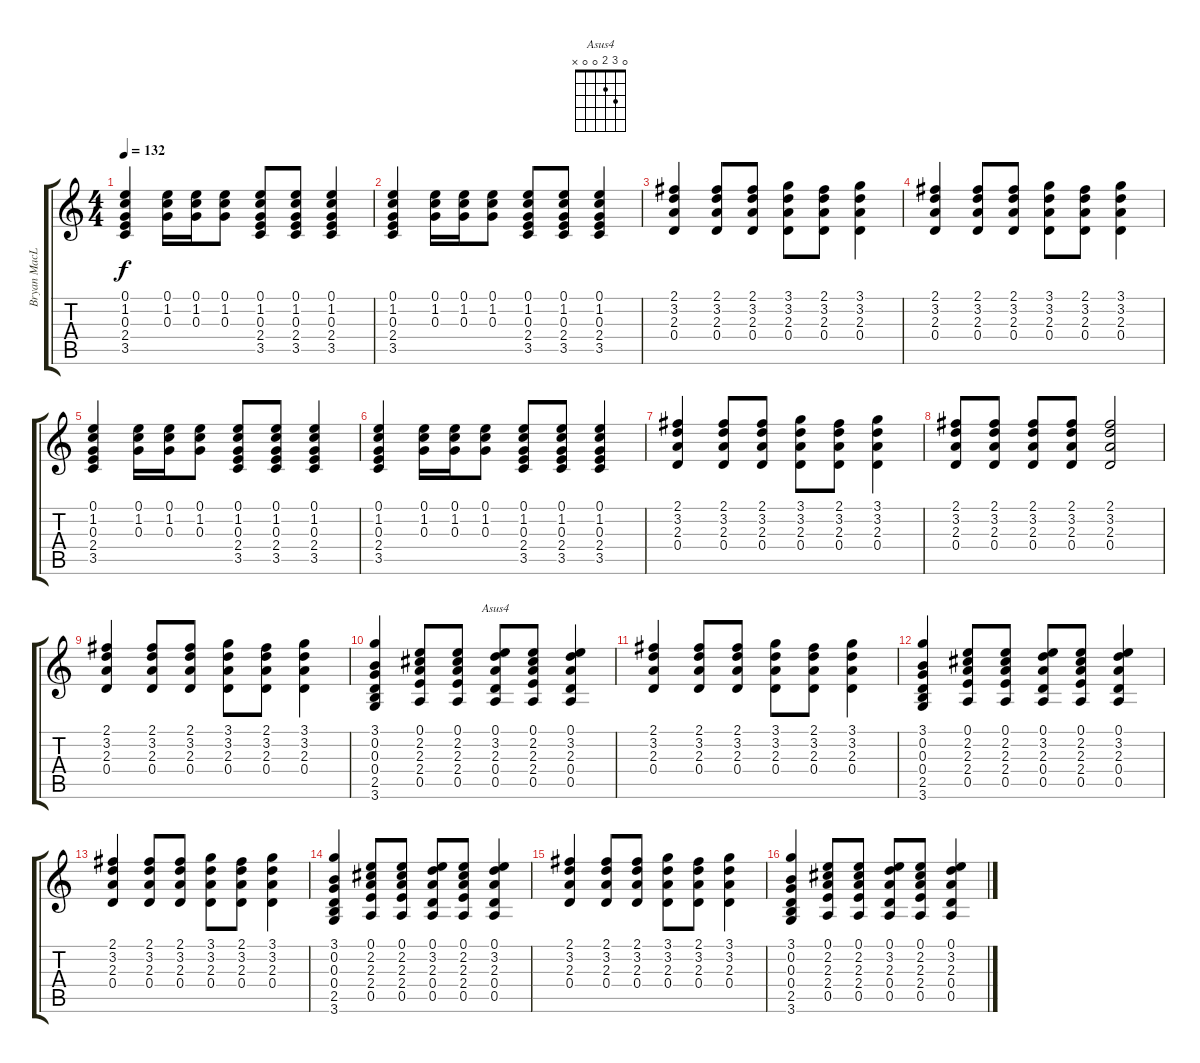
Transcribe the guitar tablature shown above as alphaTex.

\track ("Bryan MacLean (rhythm guitar)" "Bryan MacL") {instrument electricguitarclean}
\staff {score tabs}
\tuning (E4 B3 G3 D3 A2 E2) {hide}
\chord ("Asus4" 0 3 2 0 0 x)
\ts (4 4)
\tempo 132
\clef g2
\ks c
(0.1 1.2 0.3 2.4 3.5).4{dy f} (0.1 1.2 0.3).16 (0.1 1.2 0.3).16 (0.1 1.2 0.3).8 (0.1 1.2 0.3 2.4 3.5).8 (0.1 1.2 0.3 2.4 3.5).8 (0.1 1.2 0.3 2.4 3.5).4 |
(0.1 1.2 0.3 2.4 3.5).4 (0.1 1.2 0.3).16 (0.1 1.2 0.3).16 (0.1 1.2 0.3).8 (0.1 1.2 0.3 2.4 3.5).8 (0.1 1.2 0.3 2.4 3.5).8 (0.1 1.2 0.3 2.4 3.5).4 |
(2.1 3.2 2.3 0.4).4 (2.1 3.2 2.3 0.4).8 (2.1 3.2 2.3 0.4).8 (3.1 3.2 2.3 0.4).8 (2.1 3.2 2.3 0.4).8 (3.1 3.2 2.3 0.4).4 |
(2.1 3.2 2.3 0.4).4 (2.1 3.2 2.3 0.4).8 (2.1 3.2 2.3 0.4).8 (3.1 3.2 2.3 0.4).8 (2.1 3.2 2.3 0.4).8 (3.1 3.2 2.3 0.4).4 |
(0.1 1.2 0.3 2.4 3.5).4 (0.1 1.2 0.3).16 (0.1 1.2 0.3).16 (0.1 1.2 0.3).8 (0.1 1.2 0.3 2.4 3.5).8 (0.1 1.2 0.3 2.4 3.5).8 (0.1 1.2 0.3 2.4 3.5).4 |
(0.1 1.2 0.3 2.4 3.5).4 (0.1 1.2 0.3).16 (0.1 1.2 0.3).16 (0.1 1.2 0.3).8 (0.1 1.2 0.3 2.4 3.5).8 (0.1 1.2 0.3 2.4 3.5).8 (0.1 1.2 0.3 2.4 3.5).4 |
(2.1 3.2 2.3 0.4).4 (2.1 3.2 2.3 0.4).8 (2.1 3.2 2.3 0.4).8 (3.1 3.2 2.3 0.4).8 (2.1 3.2 2.3 0.4).8 (3.1 3.2 2.3 0.4).4 |
(2.1 3.2 2.3 0.4).8 (2.1 3.2 2.3 0.4).8 (2.1 3.2 2.3 0.4).8 (2.1 3.2 2.3 0.4).8 (2.1 3.2 2.3 0.4).2 |
(2.1 3.2 2.3 0.4).4 (2.1 3.2 2.3 0.4).8 (2.1 3.2 2.3 0.4).8 (3.1 3.2 2.3 0.4).8 (2.1 3.2 2.3 0.4).8 (3.1 3.2 2.3 0.4).4 |
(3.1 0.2 0.3 0.4 2.5 3.6).4 (0.1 2.2 2.3 2.4 0.5).8 (0.1 2.2 2.3 2.4 0.5).8 (0.1 3.2 2.3 0.4 0.5).8{ch "Asus4"} (0.1 2.2 2.3 2.4 0.5).8 (0.1 3.2 2.3 0.4 0.5).4 |
(2.1 3.2 2.3 0.4).4 (2.1 3.2 2.3 0.4).8 (2.1 3.2 2.3 0.4).8 (3.1 3.2 2.3 0.4).8 (2.1 3.2 2.3 0.4).8 (3.1 3.2 2.3 0.4).4 |
(3.1 0.2 0.3 0.4 2.5 3.6).4 (0.1 2.2 2.3 2.4 0.5).8 (0.1 2.2 2.3 2.4 0.5).8 (0.1 3.2 2.3 0.4 0.5).8 (0.1 2.2 2.3 2.4 0.5).8 (0.1 3.2 2.3 0.4 0.5).4 |
(2.1 3.2 2.3 0.4).4 (2.1 3.2 2.3 0.4).8 (2.1 3.2 2.3 0.4).8 (3.1 3.2 2.3 0.4).8 (2.1 3.2 2.3 0.4).8 (3.1 3.2 2.3 0.4).4 |
(3.1 0.2 0.3 0.4 2.5 3.6).4 (0.1 2.2 2.3 2.4 0.5).8 (0.1 2.2 2.3 2.4 0.5).8 (0.1 3.2 2.3 0.4 0.5).8 (0.1 2.2 2.3 2.4 0.5).8 (0.1 3.2 2.3 0.4 0.5).4 |
(2.1 3.2 2.3 0.4).4 (2.1 3.2 2.3 0.4).8 (2.1 3.2 2.3 0.4).8 (3.1 3.2 2.3 0.4).8 (2.1 3.2 2.3 0.4).8 (3.1 3.2 2.3 0.4).4 |
(3.1 0.2 0.3 0.4 2.5 3.6).4 (0.1 2.2 2.3 2.4 0.5).8 (0.1 2.2 2.3 2.4 0.5).8 (0.1 3.2 2.3 0.4 0.5).8 (0.1 2.2 2.3 2.4 0.5).8 (0.1 3.2 2.3 0.4 0.5).4
